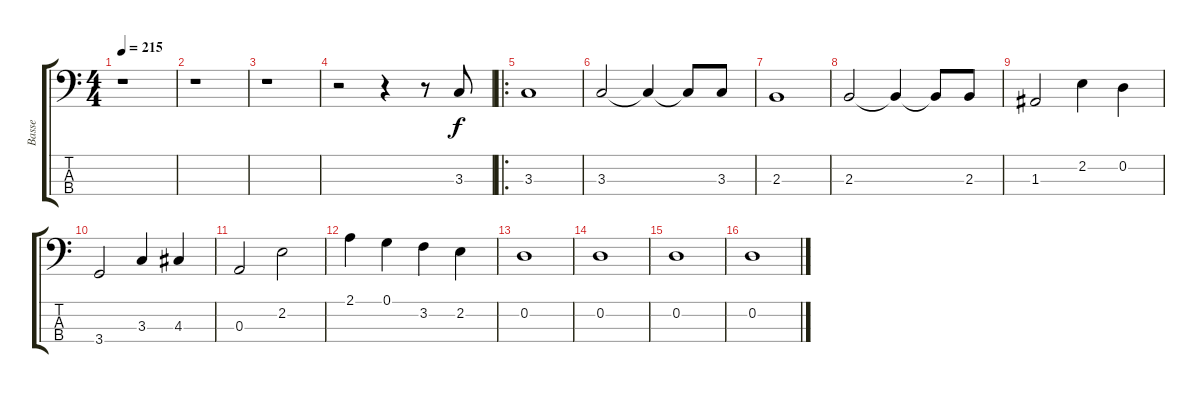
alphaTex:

\track ("Basse" "Basse") {instrument electricbassfinger}
\staff {score tabs}
\tuning (G2 D2 A1 E1) {hide}
\ts (4 4)
\tempo 215
\clef f4
\ks c
r.1{dy f instrument electricbassfinger} |
r.1 |
r.1 |
r.2 r.4 r.8 3.3.8 |
\ro
3.3.1 |
3.3.2 3.3{t}.4 3.3{t}.8 3.3.8 |
2.3.1 |
2.3.2 2.3{t}.4 2.3{t}.8 2.3.8 |
1.3.2 2.2.4 0.2.4 |
3.4.2 3.3.4 4.3.4 |
0.3.2 2.2.2 |
2.1.4 0.1.4 3.2.4 2.2.4 |
0.2.1 |
0.2.1 |
0.2.1 |
0.2.1
